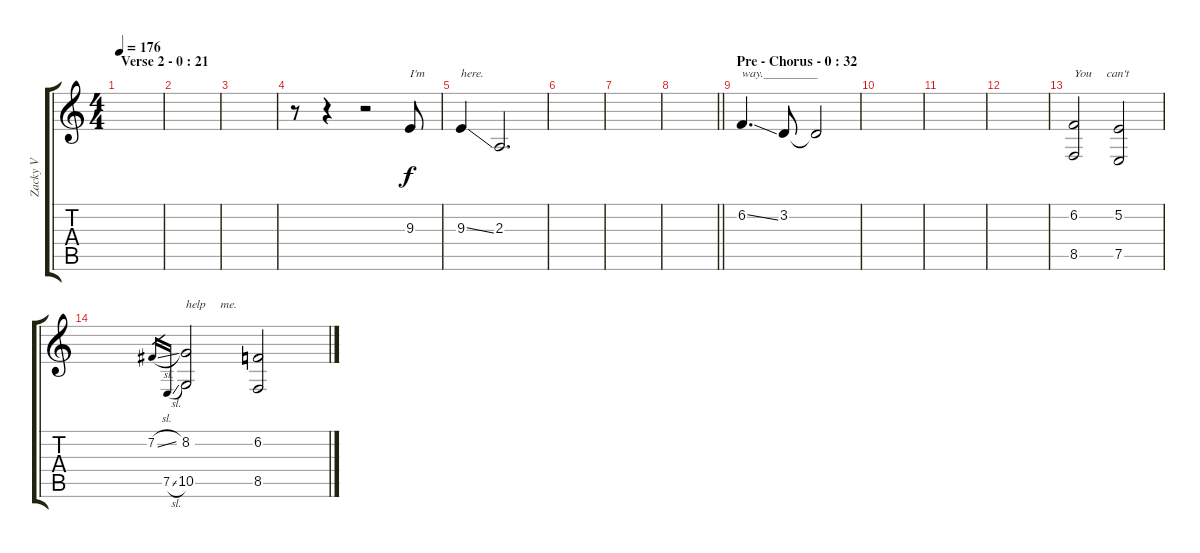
\track ("   Zacky Vengeance - Vocals" "   Zacky V") {instrument sopranosax}
\staff {score tabs}
\tuning (E4 B3 G3 D3 A2 D2) {hide}
\ts (4 4)
\section ("" "Verse 2 - 0 : 21")
\tempo 176
\clef g2
\ks c
|
|
|
r.8 r.4 r.2 9.3.8{txt "I'm"} |
9.3{ss}.4{txt "here."} 2.3.2{d} |
|
|
\barLineRight lightlight
|
\section ("" "Pre - Chorus - 0 : 32")
6.2{ss}.4{d txt "way._________"} 3.2.8 3.2{t}.2 |
|
|
|
(6.2 8.5).2{txt "You     can't"} (5.2 7.5).2 |
7.2{sl}.16{gr} 7.5{sl}.16{gr} (8.2 10.5).2{txt "help     me."} (6.2 8.5).2
